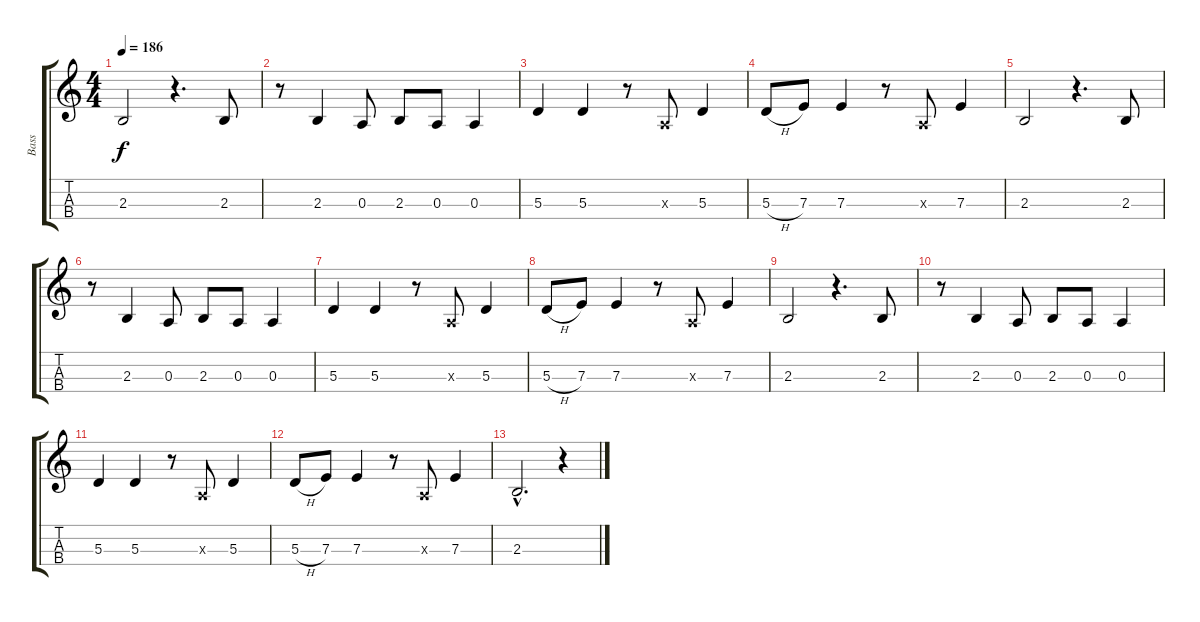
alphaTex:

\track ("Bass" "Bass") {instrument electricbassfinger}
\staff {score tabs}
\tuning (G3 D3 A2 D2) {hide}
\ts (4 4)
\tempo 186
\clef g2
\ks c
2.3.2{dy f} r.4{d} 2.3.8 |
r.8 2.3.4 0.3.8 2.3.8 0.3.8 0.3.4 |
5.3.4 5.3.4 r.8 0.3{x}.8 5.3.4 |
5.3{h}.8 7.3.8 7.3.4 r.8 0.3{x}.8 7.3.4 |
2.3.2 r.4{d} 2.3.8 |
r.8 2.3.4 0.3.8 2.3.8 0.3.8 0.3.4 |
5.3.4 5.3.4 r.8 0.3{x}.8 5.3.4 |
5.3{h}.8 7.3.8 7.3.4 r.8 0.3{x}.8 7.3.4 |
2.3.2 r.4{d} 2.3.8 |
r.8 2.3.4 0.3.8 2.3.8 0.3.8 0.3.4 |
5.3.4 5.3.4 r.8 0.3{x}.8 5.3.4 |
5.3{h}.8 7.3.8 7.3.4 r.8 0.3{x}.8 7.3.4 |
2.3{hac}.2{d} r.4
